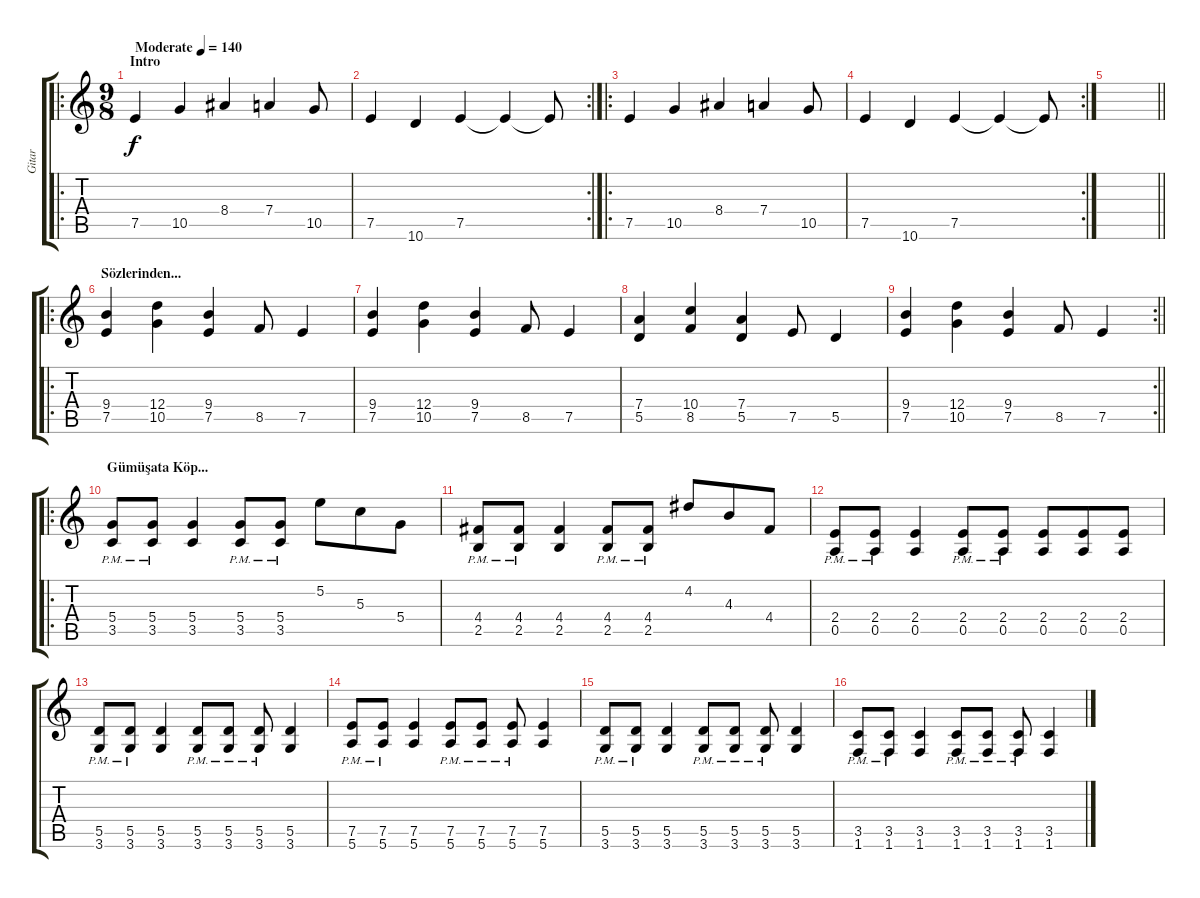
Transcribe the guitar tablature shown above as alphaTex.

\track ("Gitar" "Gitar") {instrument distortionguitar}
\staff {score tabs}
\tuning (E4 B3 G3 D3 A2 E2) {hide}
\ro
\ts (9 8)
\section ("" "Intro")
\tempo (140 "Moderate")
\clef g2
\ks c
7.5.4{dy f instrument distortionguitar} 10.5.4 8.4.4 7.4.4 10.5.8 |
\rc 2
7.5.4 10.6.4 7.5.4 7.5{t}.4 7.5{t}.8 |
\ro
7.5.4 10.5.4 8.4.4 7.4.4 10.5.8 |
\rc 2
7.5.4 10.6.4 7.5.4 7.5{t}.4 7.5{t}.8 |
\barLineRight lightlight
|
\ro
\section ("" "Sözlerinden...")
(9.4 7.5).4 (12.4 10.5).4 (9.4 7.5).4 8.5.8 7.5.4 |
(9.4 7.5).4 (12.4 10.5).4 (9.4 7.5).4 8.5.8 7.5.4 |
(7.4 5.5).4 (10.4 8.5).4 (7.4 5.5).4 7.5.8 5.5.4 |
\rc 2
\barLineRight lightlight
(9.4 7.5).4 (12.4 10.5).4 (9.4 7.5).4 8.5.8 7.5.4 |
\ro
\section ("" "Gümüşata Köp...")
(5.4{pm} 3.5{pm}).8 (5.4{pm} 3.5{pm}).8 (5.4 3.5).4 (5.4{pm} 3.5{pm}).8 (5.4{pm} 3.5{pm}).8 5.2.8 5.3.8 5.4.8 |
(4.4{pm} 2.5{pm}).8 (4.4{pm} 2.5{pm}).8 (4.4 2.5).4 (4.4{pm} 2.5{pm}).8 (4.4{pm} 2.5{pm}).8 4.2.8 4.3.8 4.4.8 |
(2.4{pm} 0.5{pm}).8 (2.4{pm} 0.5{pm}).8 (2.4 0.5).4 (2.4{pm} 0.5{pm}).8 (2.4{pm} 0.5{pm}).8 (2.4 0.5).8 (2.4 0.5).8 (2.4 0.5).8 |
(5.5{pm} 3.6{pm}).8 (5.5{pm} 3.6{pm}).8 (5.5 3.6).4 (5.5{pm} 3.6{pm}).8 (5.5{pm} 3.6{pm}).8 (5.5{pm} 3.6{pm}).8 (5.5 3.6).4 |
(7.5{pm} 5.6{pm}).8 (7.5{pm} 5.6{pm}).8 (7.5 5.6).4 (7.5{pm} 5.6{pm}).8 (7.5{pm} 5.6{pm}).8 (7.5{pm} 5.6{pm}).8 (7.5 5.6).4 |
(5.5{pm} 3.6{pm}).8 (5.5{pm} 3.6{pm}).8 (5.5 3.6).4 (5.5{pm} 3.6{pm}).8 (5.5{pm} 3.6{pm}).8 (5.5{pm} 3.6{pm}).8 (5.5 3.6).4 |
(3.5{pm} 1.6{pm}).8 (3.5{pm} 1.6{pm}).8 (3.5 1.6).4 (3.5{pm} 1.6{pm}).8 (3.5{pm} 1.6{pm}).8 (3.5{pm} 1.6{pm}).8 (3.5 1.6).4
